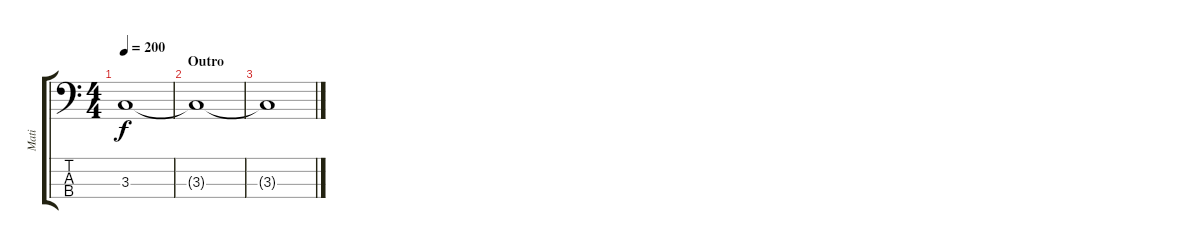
\track ("Mati" "Mati") {instrument electricbasspick}
\staff {score tabs}
\tuning (G2 D2 A1 E1) {hide}
\ts (4 4)
\tempo 200
\clef f4
\ks c
3.3.1{dy f} |
\section ("" "Outro")
3.3{t}.1 |
3.3{t}.1
